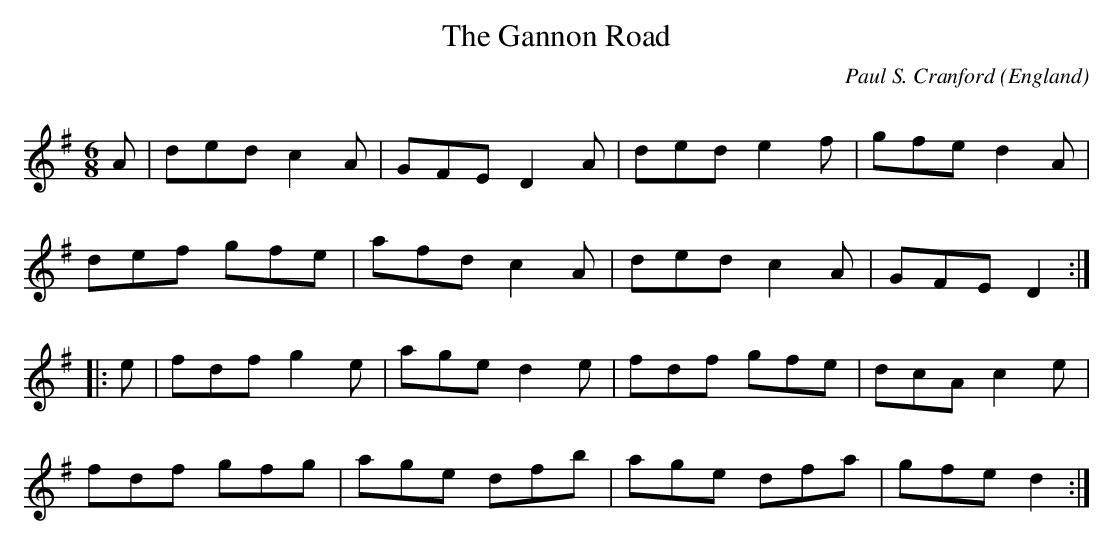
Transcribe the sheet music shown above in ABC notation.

X:1
T:The Gannon Road
C:Paul S. Cranford
Q:300
O:England
L:1/8
M:6/8
K:Dmix
A|ded c2 A|GFE D2 A|ded e2 f|gfe d2 A|
def gfe|afd c2 A|ded c2 A|GFE D2:|
|:e|fdf g2 e|age d2 e|fdf gfe|dcA c2 e|
fdf gfg|age dfb|age dfa|gfe d2:|
